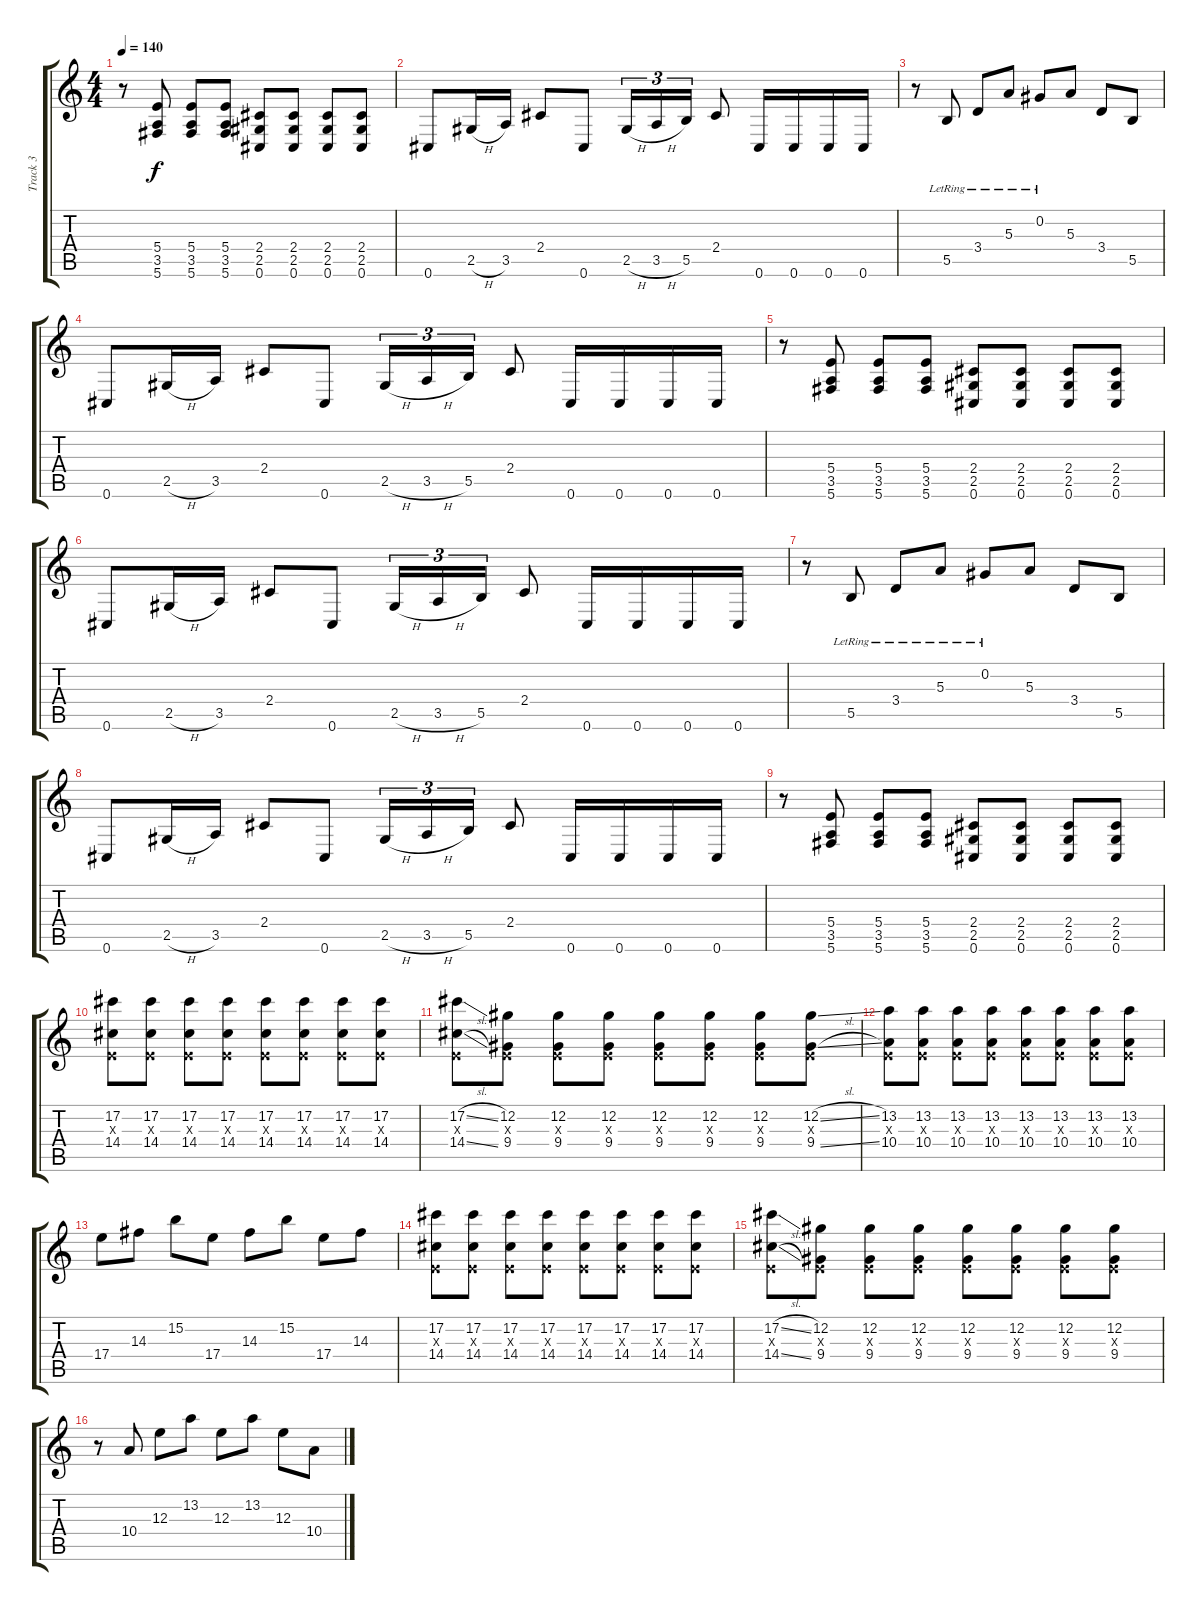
\track ("Track 3" "Track 3") {instrument distortionguitar}
\staff {score tabs}
\tuning (Db4 Ab3 E3 B2 Gb2 Db2) {hide}
\ts (4 4)
\tempo 140
\clef g2
\ks c
r.8{dy f} (5.4 3.5 5.6).8 (5.4 3.5 5.6).8 (5.4 3.5 5.6).8 (2.4 2.5 0.6).8 (2.4 2.5 0.6).8 (2.4 2.5 0.6).8 (2.4 2.5 0.6).8 |
0.6.8 2.5{h}.16 3.5.16 2.4.8 0.6.8 2.5{h}.16{tu (3 2)} 3.5{h}.16{tu (3 2)} 5.5.16{tu (3 2)} 2.4.8 0.6.16 0.6.16 0.6.16 0.6.16 |
r.8 5.5{lr}.8 3.4{lr}.8 5.3{lr}.8 0.2{lr}.8 5.3.8 3.4.8 5.5.8 |
0.6.8 2.5{h}.16 3.5.16 2.4.8 0.6.8 2.5{h}.16{tu (3 2)} 3.5{h}.16{tu (3 2)} 5.5.16{tu (3 2)} 2.4.8 0.6.16 0.6.16 0.6.16 0.6.16 |
r.8 (5.4 3.5 5.6).8 (5.4 3.5 5.6).8 (5.4 3.5 5.6).8 (2.4 2.5 0.6).8 (2.4 2.5 0.6).8 (2.4 2.5 0.6).8 (2.4 2.5 0.6).8 |
0.6.8 2.5{h}.16 3.5.16 2.4.8 0.6.8 2.5{h}.16{tu (3 2)} 3.5{h}.16{tu (3 2)} 5.5.16{tu (3 2)} 2.4.8 0.6.16 0.6.16 0.6.16 0.6.16 |
r.8 5.5{lr}.8 3.4{lr}.8 5.3{lr}.8 0.2{lr}.8 5.3.8 3.4.8 5.5.8 |
0.6.8 2.5{h}.16 3.5.16 2.4.8 0.6.8 2.5{h}.16{tu (3 2)} 3.5{h}.16{tu (3 2)} 5.5.16{tu (3 2)} 2.4.8 0.6.16 0.6.16 0.6.16 0.6.16 |
r.8 (5.4 3.5 5.6).8 (5.4 3.5 5.6).8 (5.4 3.5 5.6).8 (2.4 2.5 0.6).8 (2.4 2.5 0.6).8 (2.4 2.5 0.6).8 (2.4 2.5 0.6).8 |
(17.2 0.3{x} 14.4).8 (17.2 0.3{x} 14.4).8 (17.2 0.3{x} 14.4).8 (17.2 0.3{x} 14.4).8 (17.2 0.3{x} 14.4).8 (17.2 0.3{x} 14.4).8 (17.2 0.3{x} 14.4).8 (17.2 0.3{x} 14.4).8 |
(17.2{sl} 0.3{x} 14.4{sl}).8 (12.2 0.3{x} 9.4).8 (12.2 0.3{x} 9.4).8 (12.2 0.3{x} 9.4).8 (12.2 0.3{x} 9.4).8 (12.2 0.3{x} 9.4).8 (12.2 0.3{x} 9.4).8 (12.2{sl} 0.3{x} 9.4{sl}).8 |
(13.2 0.3{x} 10.4).8 (13.2 0.3{x} 10.4).8 (13.2 0.3{x} 10.4).8 (13.2 0.3{x} 10.4).8 (13.2 0.3{x} 10.4).8 (13.2 0.3{x} 10.4).8 (13.2 0.3{x} 10.4).8 (13.2 0.3{x} 10.4).8 |
17.4.8 14.3.8 15.2.8 17.4.8 14.3.8 15.2.8 17.4.8 14.3.8 |
(17.2 0.3{x} 14.4).8 (17.2 0.3{x} 14.4).8 (17.2 0.3{x} 14.4).8 (17.2 0.3{x} 14.4).8 (17.2 0.3{x} 14.4).8 (17.2 0.3{x} 14.4).8 (17.2 0.3{x} 14.4).8 (17.2 0.3{x} 14.4).8 |
(17.2{sl} 0.3{x} 14.4{sl}).8 (12.2 0.3{x} 9.4).8 (12.2 0.3{x} 9.4).8 (12.2 0.3{x} 9.4).8 (12.2 0.3{x} 9.4).8 (12.2 0.3{x} 9.4).8 (12.2 0.3{x} 9.4).8 (12.2 0.3{x} 9.4).8 |
r.8 10.4.8 12.3.8 13.2.8 12.3.8 13.2.8 12.3.8 10.4.8
